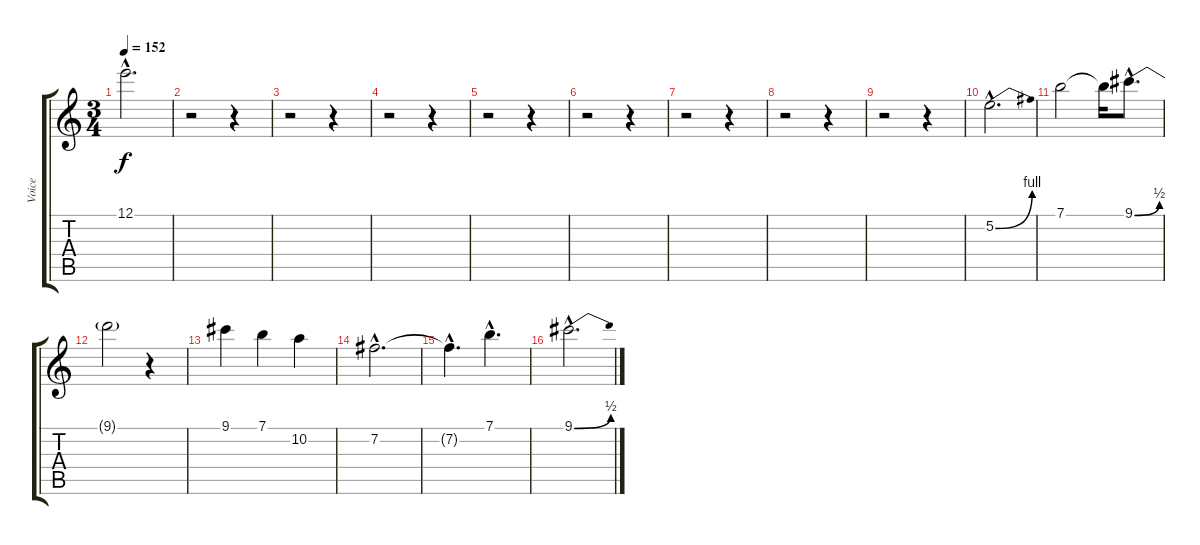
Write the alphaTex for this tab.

\track ("Voice" "Voice") {instrument acousticguitarnylon}
\staff {score tabs}
\tuning (E4 B3 G3 D3 A2 E2) {hide}
\ts (3 4)
\tempo 152
\clef g2
\ks c
12.1{hac t}.2{d dy f} |
r.2 r.4 |
r.2 r.4 |
r.2 r.4 |
r.2 r.4 |
r.2 r.4 |
r.2 r.4 |
r.2 r.4 |
r.2 r.4 |
5.2{be (bend 0 0 60 4) hac}.2{d} |
7.1.2 7.1{t}.16 9.1{be (bend 0 0 60 2) hac}.8{d} |
9.1{t}.2 r.4 |
9.1.4 7.1.4 10.2.4 |
7.2{hac}.2{d} |
7.2{hac t}.4{d} 7.1{hac}.4{d} |
9.1{be (bend 0 0 60 2) hac}.2{d}
